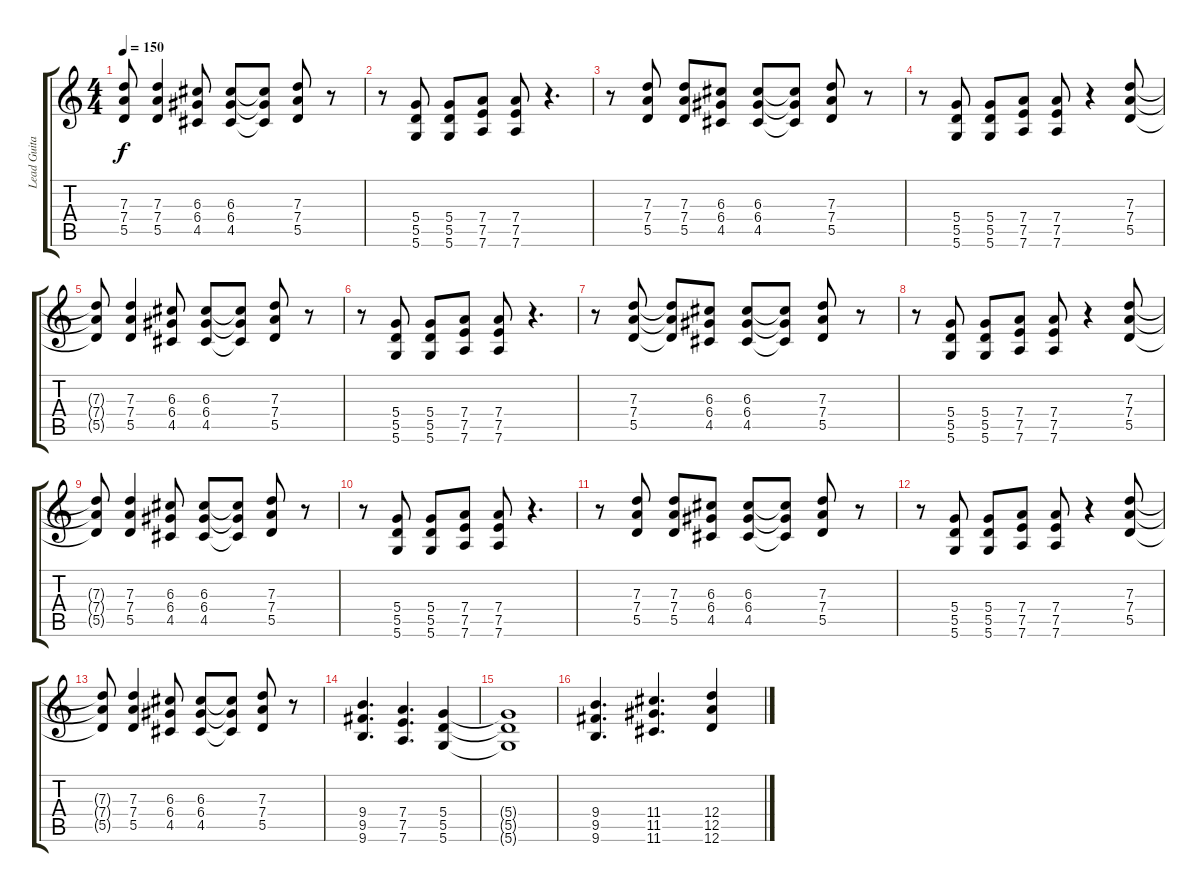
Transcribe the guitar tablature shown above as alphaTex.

\track ("Lead Guitar" "Lead Guita") {instrument overdrivenguitar}
\staff {score tabs}
\tuning (E4 B3 G3 D3 A2 D2) {hide}
\ts (4 4)
\tempo 150
\clef g2
\ks c
(7.3{t} 7.4{t} 5.5{t}).8{dy f} (7.3 7.4 5.5).4 (6.3 6.4 4.5).8 (6.3 6.4 4.5).8 (6.3{t} 6.4{t} 4.5{t}).8 (7.3 7.4 5.5).8 r.8 |
r.8 (5.4 5.5 5.6).8 (5.4 5.5 5.6).8 (7.4 7.5 7.6).8 (7.4 7.5 7.6).8 r.4{d} |
r.8 (7.3 7.4 5.5).8 (7.3 7.4 5.5).8 (6.3 6.4 4.5).8 (6.3 6.4 4.5).8 (6.3{t} 6.4{t} 4.5{t}).8 (7.3 7.4 5.5).8 r.8 |
r.8 (5.4 5.5 5.6).8 (5.4 5.5 5.6).8 (7.4 7.5 7.6).8 (7.4 7.5 7.6).8 r.4 (7.3 7.4 5.5).8 |
(7.3{t} 7.4{t} 5.5{t}).8 (7.3 7.4 5.5).4 (6.3 6.4 4.5).8 (6.3 6.4 4.5).8 (6.3{t} 6.4{t} 4.5{t}).8 (7.3 7.4 5.5).8 r.8 |
r.8 (5.4 5.5 5.6).8 (5.4 5.5 5.6).8 (7.4 7.5 7.6).8 (7.4 7.5 7.6).8 r.4{d} |
r.8 (7.3 7.4 5.5).8 (7.3{t} 7.4{t} 5.5{t}).8 (6.3 6.4 4.5).8 (6.3 6.4 4.5).8 (6.3{t} 6.4{t} 4.5{t}).8 (7.3 7.4 5.5).8 r.8 |
r.8 (5.4 5.5 5.6).8 (5.4 5.5 5.6).8 (7.4 7.5 7.6).8 (7.4 7.5 7.6).8 r.4 (7.3 7.4 5.5).8 |
(7.3{t} 7.4{t} 5.5{t}).8 (7.3 7.4 5.5).4 (6.3 6.4 4.5).8 (6.3 6.4 4.5).8 (6.3{t} 6.4{t} 4.5{t}).8 (7.3 7.4 5.5).8 r.8 |
r.8 (5.4 5.5 5.6).8 (5.4 5.5 5.6).8 (7.4 7.5 7.6).8 (7.4 7.5 7.6).8 r.4{d} |
r.8 (7.3 7.4 5.5).8 (7.3 7.4 5.5).8 (6.3 6.4 4.5).8 (6.3 6.4 4.5).8 (6.3{t} 6.4{t} 4.5{t}).8 (7.3 7.4 5.5).8 r.8 |
r.8 (5.4 5.5 5.6).8 (5.4 5.5 5.6).8 (7.4 7.5 7.6).8 (7.4 7.5 7.6).8 r.4 (7.3 7.4 5.5).8 |
(7.3{t} 7.4{t} 5.5{t}).8 (7.3 7.4 5.5).4 (6.3 6.4 4.5).8 (6.3 6.4 4.5).8 (6.3{t} 6.4{t} 4.5{t}).8 (7.3 7.4 5.5).8 r.8 |
(9.4 9.5 9.6).4{d} (7.4 7.5 7.6).4{d} (5.4 5.5 5.6).4 |
(5.4{t} 5.5{t} 5.6{t}).1 |
(9.4 9.5 9.6).4{d} (11.4 11.5 11.6).4{d} (12.4 12.5 12.6).4
